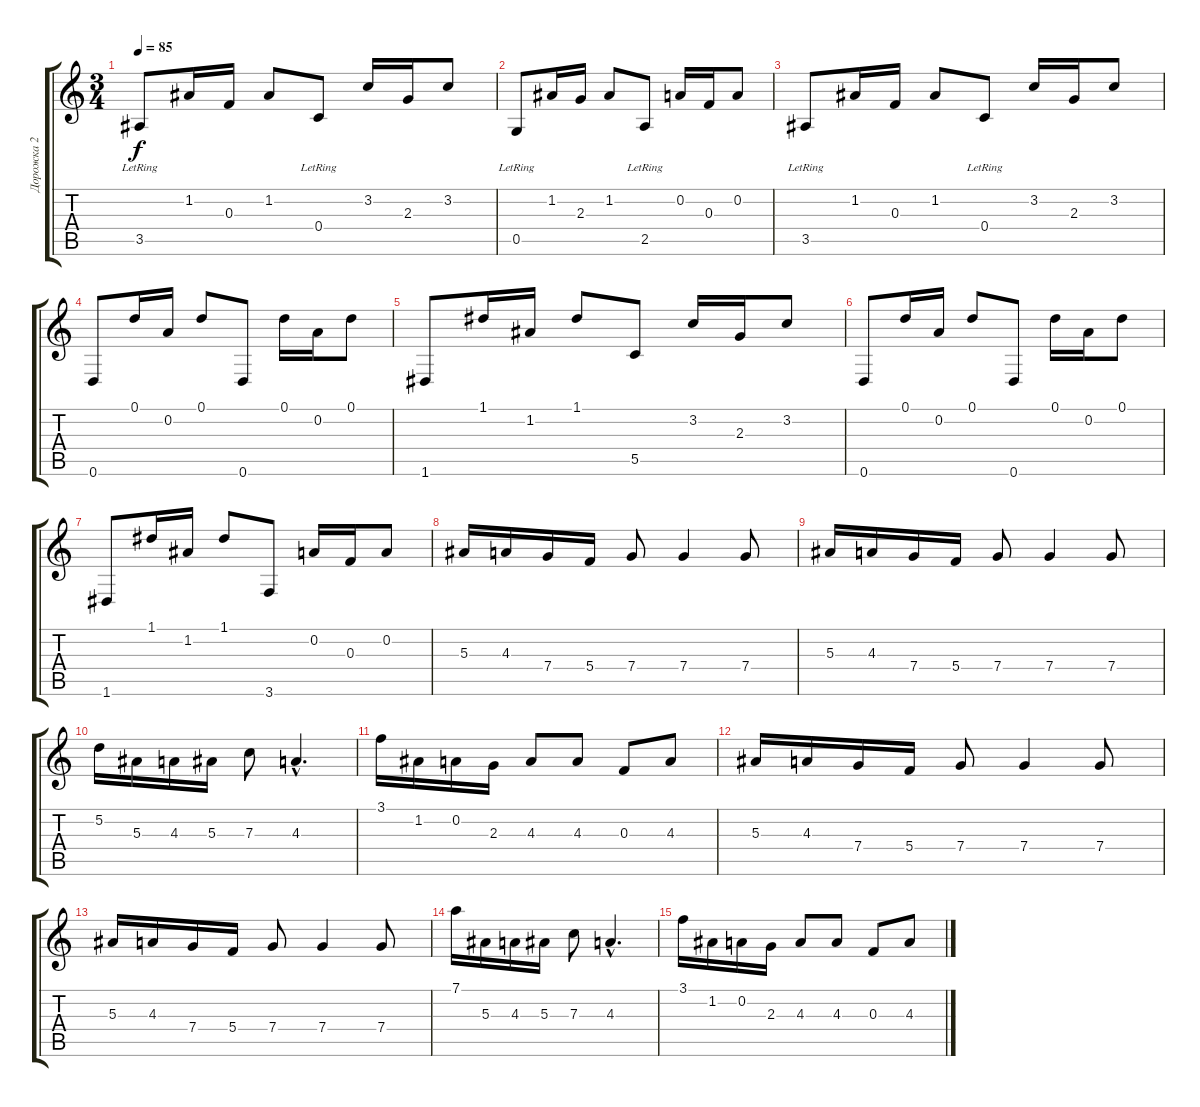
\track ("Дорожка 2" "Дорожка 2") {instrument distortionguitar}
\staff {score tabs}
\tuning (D4 A3 F3 C3 G2 D2) {hide}
\ts (3 4)
\tempo 85
\clef g2
\ks c
3.5{lr}.8{dy f} 1.2.16 0.3.16 1.2.8 0.4{lr}.8 3.2.16 2.3.16 3.2.8 |
0.5{lr}.8 1.2.16 2.3.16 1.2.8 2.5{lr}.8 0.2.16 0.3.16 0.2.8 |
3.5{lr}.8 1.2.16 0.3.16 1.2.8 0.4{lr}.8 3.2.16 2.3.16 3.2.8 |
0.6.8 0.1.16 0.2.16 0.1.8 0.6.8 0.1.16 0.2.16 0.1.8 |
1.6.8 1.1.16 1.2.16 1.1.8 5.5.8 3.2.16 2.3.16 3.2.8 |
0.6.8 0.1.16 0.2.16 0.1.8 0.6.8 0.1.16 0.2.16 0.1.8 |
1.6.8 1.1.16 1.2.16 1.1.8 3.6.8 0.2.16 0.3.16 0.2.8 |
5.3.16 4.3.16 7.4.16 5.4.16 7.4.8 7.4.4 7.4.8 |
5.3.16 4.3.16 7.4.16 5.4.16 7.4.8 7.4.4 7.4.8 |
5.2.16 5.3.16 4.3.16 5.3.16 7.3.8 4.3{hac}.4{d} |
3.1.16 1.2.16 0.2.16 2.3.16 4.3.8 4.3.8 0.3.8 4.3.8 |
5.3.16 4.3.16 7.4.16 5.4.16 7.4.8 7.4.4 7.4.8 |
5.3.16 4.3.16 7.4.16 5.4.16 7.4.8 7.4.4 7.4.8 |
7.1.16 5.3.16 4.3.16 5.3.16 7.3.8 4.3{hac}.4{d} |
3.1.16 1.2.16 0.2.16 2.3.16 4.3.8 4.3.8 0.3.8 4.3.8
